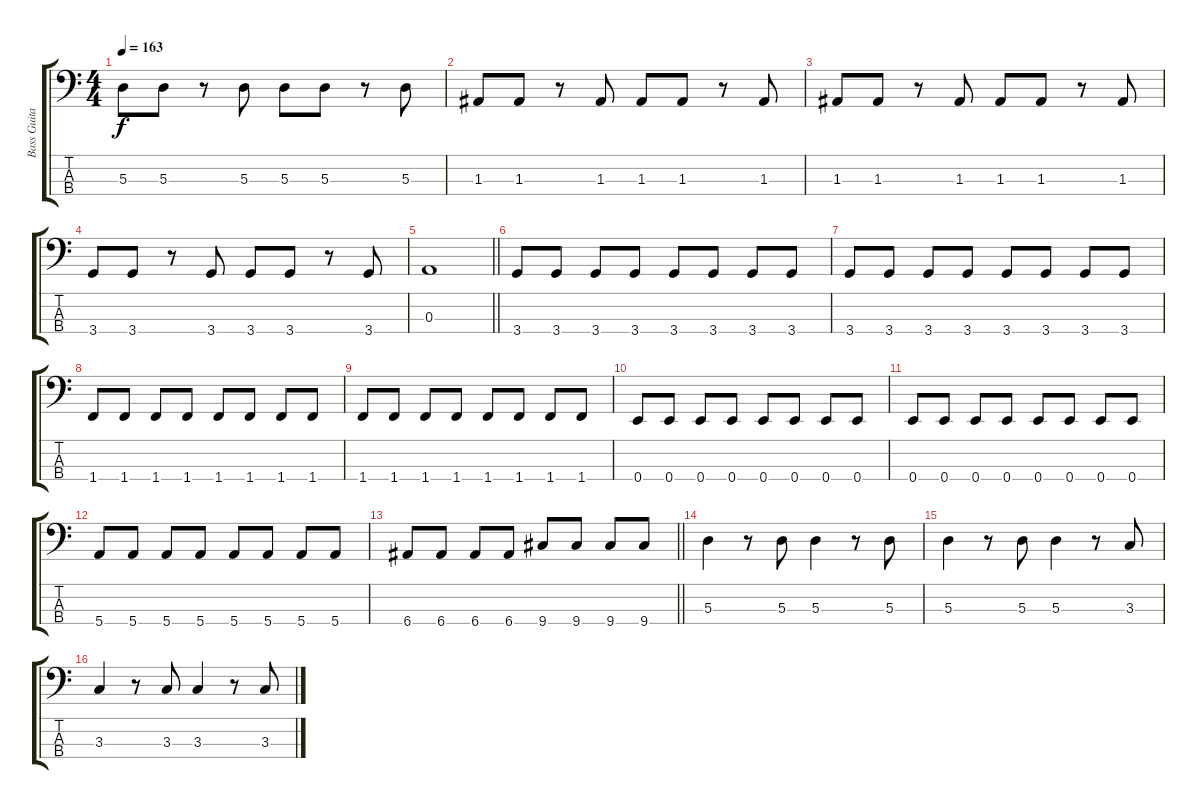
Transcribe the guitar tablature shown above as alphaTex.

\track ("Bass Guitar" "Bass Guita") {instrument electricbassfinger}
\staff {score tabs}
\tuning (G2 D2 A1 E1) {hide}
\ts (4 4)
\tempo 163
\clef f4
\ks c
5.3.8{dy f} 5.3.8 r.8 5.3.8 5.3.8 5.3.8 r.8 5.3.8 |
1.3.8 1.3.8 r.8 1.3.8 1.3.8 1.3.8 r.8 1.3.8 |
1.3.8 1.3.8 r.8 1.3.8 1.3.8 1.3.8 r.8 1.3.8 |
3.4.8 3.4.8 r.8 3.4.8 3.4.8 3.4.8 r.8 3.4.8 |
\barLineRight lightlight
0.3.1 |
3.4.8 3.4.8 3.4.8 3.4.8 3.4.8 3.4.8 3.4.8 3.4.8 |
3.4.8 3.4.8 3.4.8 3.4.8 3.4.8 3.4.8 3.4.8 3.4.8 |
1.4.8 1.4.8 1.4.8 1.4.8 1.4.8 1.4.8 1.4.8 1.4.8 |
1.4.8 1.4.8 1.4.8 1.4.8 1.4.8 1.4.8 1.4.8 1.4.8 |
0.4.8 0.4.8 0.4.8 0.4.8 0.4.8 0.4.8 0.4.8 0.4.8 |
0.4.8 0.4.8 0.4.8 0.4.8 0.4.8 0.4.8 0.4.8 0.4.8 |
5.4.8 5.4.8 5.4.8 5.4.8 5.4.8 5.4.8 5.4.8 5.4.8 |
\barLineRight lightlight
6.4.8 6.4.8 6.4.8 6.4.8 9.4.8 9.4.8 9.4.8 9.4.8 |
5.3.4 r.8 5.3.8 5.3.4 r.8 5.3.8 |
5.3.4 r.8 5.3.8 5.3.4 r.8 3.3.8 |
3.3.4 r.8 3.3.8 3.3.4 r.8 3.3.8
